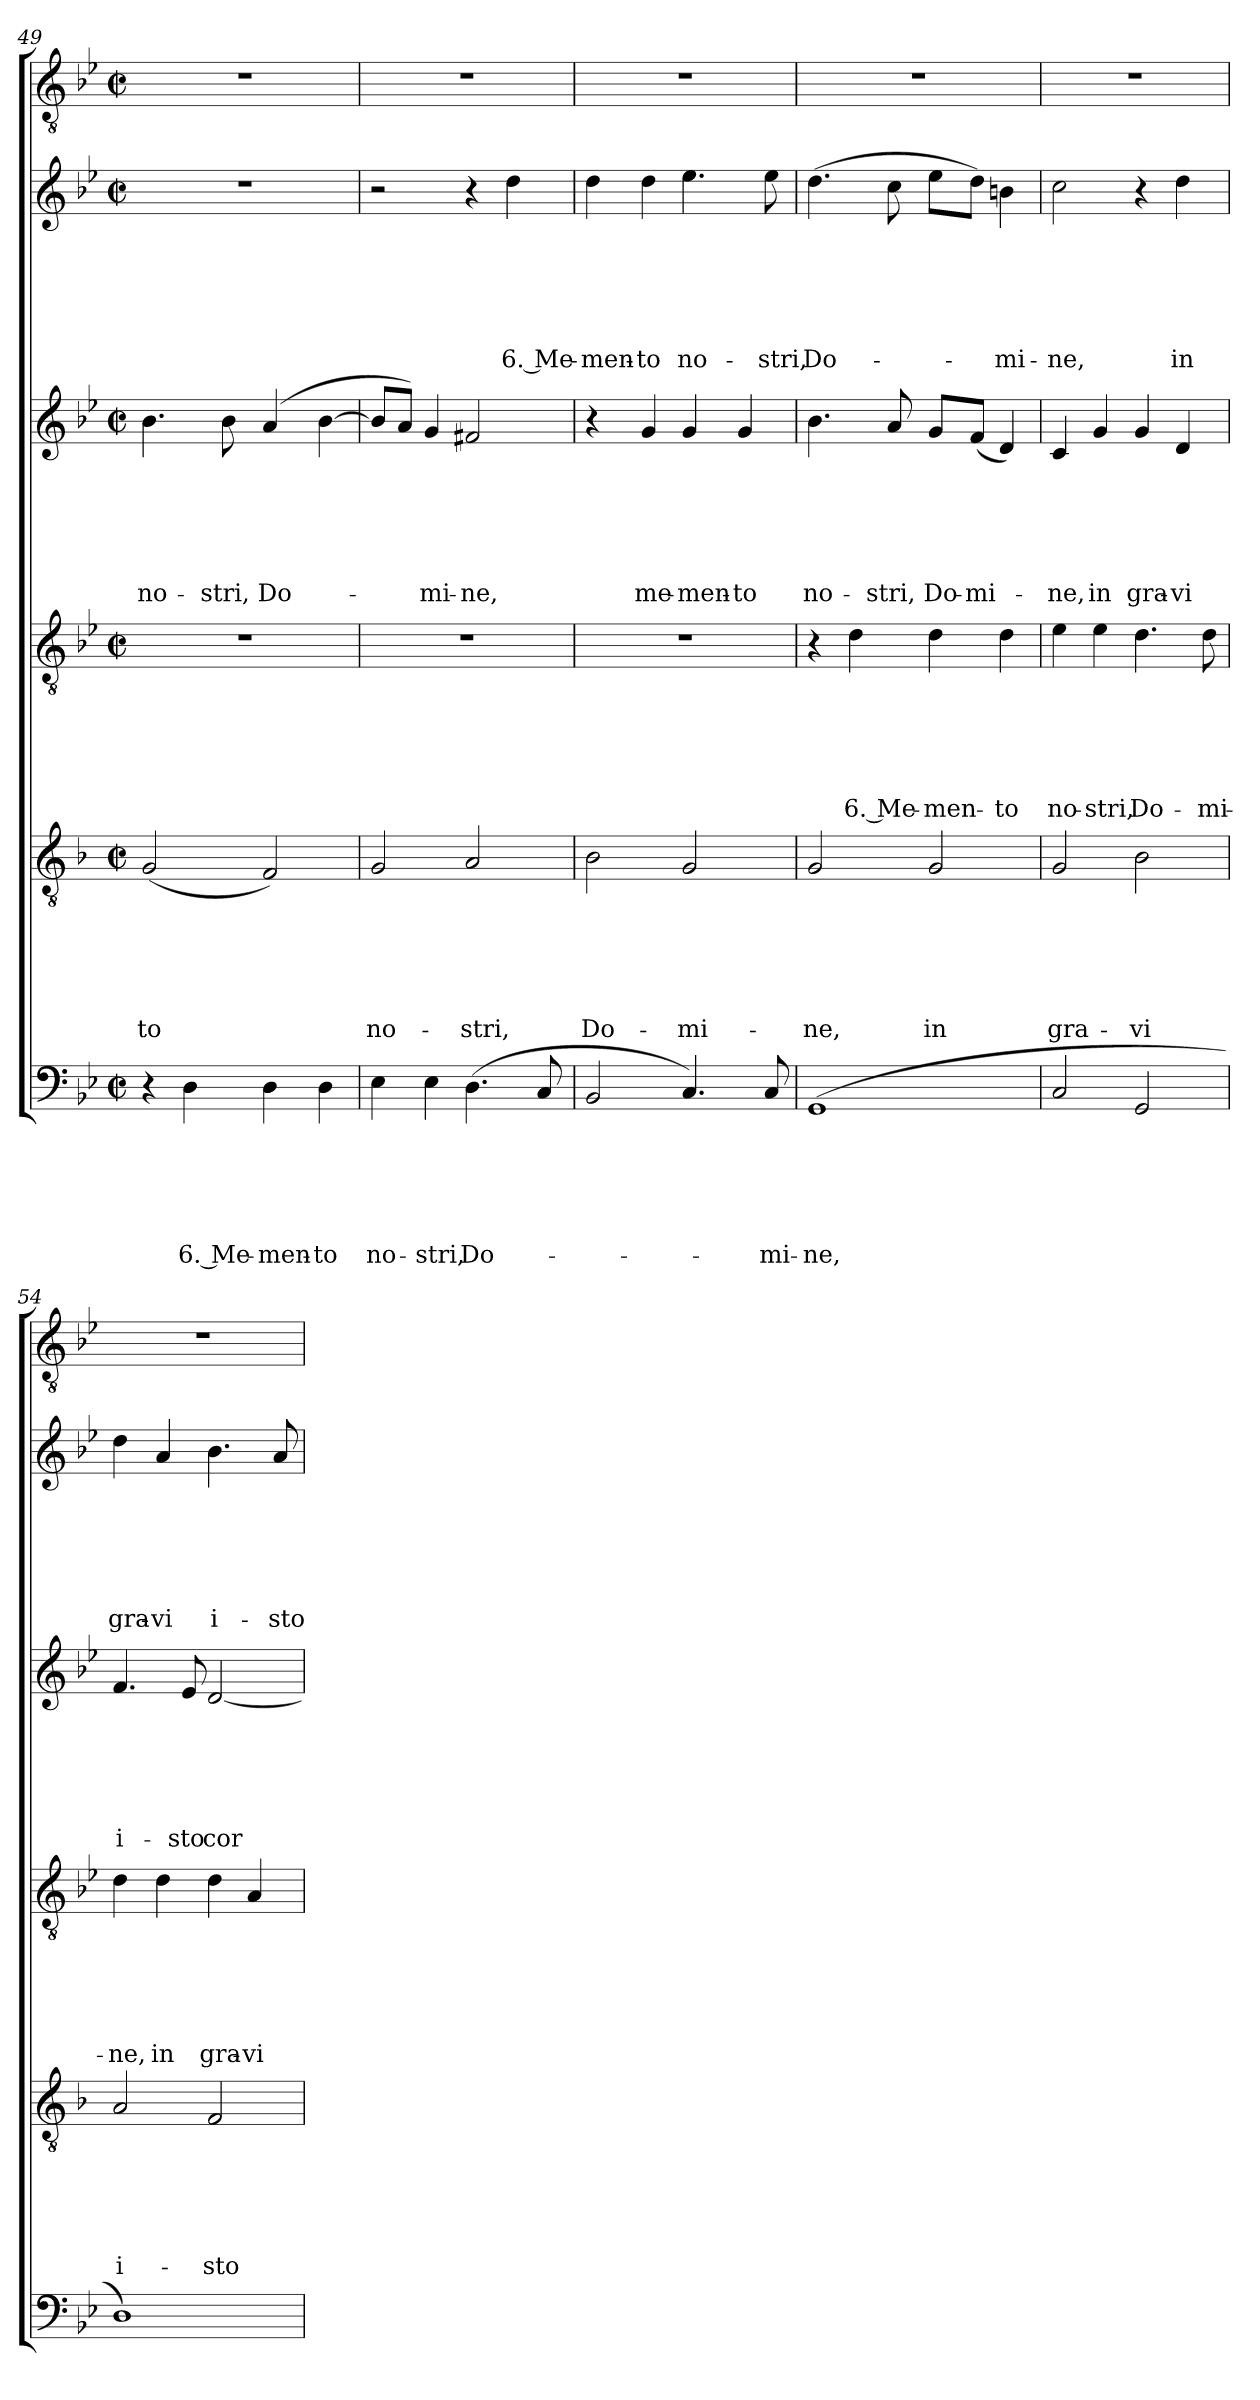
**kern	**text	**text	**text	**text	**text	**text	**kern	**text	**text	**text	**text	**text	**text	**kern	**text	**text	**text	**text	**text	**text	**kern	**text	**text	**text	**text	**text	**text	**kern	**text	**text	**text	**text	**text	**text	**kern
*part6	*part6	*part6	*part6	*part6	*part6	*part6	*part5	*part5	*part5	*part5	*part5	*part5	*part5	*part4	*part4	*part4	*part4	*part4	*part4	*part4	*part3	*part3	*part3	*part3	*part3	*part3	*part3	*part2	*part2	*part2	*part2	*part2	*part2	*part2	*part1
*staff6	*staff6	*staff6	*staff6	*staff6	*staff6	*staff6	*staff5	*staff5	*staff5	*staff5	*staff5	*staff5	*staff5	*staff4	*staff4	*staff4	*staff4	*staff4	*staff4	*staff4	*staff3	*staff3	*staff3	*staff3	*staff3	*staff3	*staff3	*staff2	*staff2	*staff2	*staff2	*staff2	*staff2	*staff2	*staff1
*clefF4	*	*	*	*	*	*	*clefGv2	*	*	*	*	*	*	*clefGv2	*	*	*	*	*	*	*clefG2	*	*	*	*	*	*	*clefG2	*	*	*	*	*	*	*clefGv2
*k[b-e-]	*	*	*	*	*	*	*k[b-]	*	*	*	*	*	*	*k[b-e-]	*	*	*	*	*	*	*k[b-e-]	*	*	*	*	*	*	*k[b-e-]	*	*	*	*	*	*	*k[b-e-]
*g:	*	*	*	*	*	*	*d:	*	*	*	*	*	*	*g:	*	*	*	*	*	*	*g:	*	*	*	*	*	*	*g:	*	*	*	*	*	*	*g:
*M2/2	*	*	*	*	*	*	*M2/2	*	*	*	*	*	*	*M2/2	*	*	*	*	*	*	*M2/2	*	*	*	*	*	*	*M2/2	*	*	*	*	*	*	*M2/2
*met(c|)	*	*	*	*	*	*	*met(c|)	*	*	*	*	*	*	*met(c|)	*	*	*	*	*	*	*met(c|)	*	*	*	*	*	*	*met(c|)	*	*	*	*	*	*	*met(c|)
=49	=49	=49	=49	=49	=49	=49	=49	=49	=49	=49	=49	=49	=49	=49	=49	=49	=49	=49	=49	=49	=49	=49	=49	=49	=49	=49	=49	=49	=49	=49	=49	=49	=49	=49	=49
!	!	!	!	!	!	!	!	!	!	!	!	!	!LO:LY:b	!	!	!	!	!	!	!	!	!	!	!	!	!	!LO:LY:b	!	!	!	!	!	!	!	!
4r	.	.	.	.	.	.	(<2G/	.	.	.	.	.	-to	1r	.	.	.	.	.	.	4.b-\	.	.	.	.	.	no-	1r	.	.	.	.	.	.	1r
!	!	!	!	!	!	!LO:LY:b	!	!	!	!	!	!	!	!	!	!	!	!	!	!	!	!	!	!	!	!	!	!	!	!	!	!	!	!	!
4D\	.	.	.	.	.	6. Me-	.	.	.	.	.	.	.	.	.	.	.	.	.	.	.	.	.	.	.	.	.	.	.	.	.	.	.	.	.
!	!	!	!	!	!	!	!	!	!	!	!	!	!	!	!	!	!	!	!	!	!	!	!	!	!	!	!LO:LY:b	!	!	!	!	!	!	!	!
.	.	.	.	.	.	.	.	.	.	.	.	.	.	.	.	.	.	.	.	.	8b-\	.	.	.	.	.	-stri,	.	.	.	.	.	.	.	.
!	!	!	!	!	!	!LO:LY:b	!	!	!	!	!	!	!	!	!	!	!	!	!	!	!	!	!	!	!	!	!LO:LY:b	!	!	!	!	!	!	!	!
4D\	.	.	.	.	.	-men-	2F/)	.	.	.	.	.	.	.	.	.	.	.	.	.	(>4a/	.	.	.	.	.	Do-	.	.	.	.	.	.	.	.
!	!	!	!	!	!	!LO:LY:b	!	!	!	!	!	!	!	!	!	!	!	!	!	!	!	!	!	!	!	!	!	!	!	!	!	!	!	!	!
4D\	.	.	.	.	.	-to	.	.	.	.	.	.	.	.	.	.	.	.	.	.	[4b-\	.	.	.	.	.	.	.	.	.	.	.	.	.	.
=50	=50	=50	=50	=50	=50	=50	=50	=50	=50	=50	=50	=50	=50	=50	=50	=50	=50	=50	=50	=50	=50	=50	=50	=50	=50	=50	=50	=50	=50	=50	=50	=50	=50	=50	=50
!	!	!	!	!	!	!LO:LY:b	!	!	!	!	!	!	!LO:LY:b	!	!	!	!	!	!	!	!	!	!	!	!	!	!	!	!	!	!	!	!	!	!
4E-\	.	.	.	.	.	no-	2G/	.	.	.	.	.	no-	1r	.	.	.	.	.	.	8b-/L]	.	.	.	.	.	.	2r	.	.	.	.	.	.	1r
.	.	.	.	.	.	.	.	.	.	.	.	.	.	.	.	.	.	.	.	.	8a/J)	.	.	.	.	.	.	.	.	.	.	.	.	.	.
!	!	!	!	!	!	!LO:LY:b	!	!	!	!	!	!	!	!	!	!	!	!	!	!	!	!	!	!	!	!	!LO:LY:b	!	!	!	!	!	!	!	!
4E-\	.	.	.	.	.	-stri,	.	.	.	.	.	.	.	.	.	.	.	.	.	.	4g/	.	.	.	.	.	-mi-	.	.	.	.	.	.	.	.
!	!	!	!	!	!	!LO:LY:b	!	!	!	!	!	!	!LO:LY:b	!	!	!	!	!	!	!	!	!	!	!	!	!	!LO:LY:b	!	!	!	!	!	!	!	!
(>4.D\	.	.	.	.	.	Do-	2A/	.	.	.	.	.	-stri,	.	.	.	.	.	.	.	2f#X/	.	.	.	.	.	-ne,	4r	.	.	.	.	.	.	.
!	!	!	!	!	!	!	!	!	!	!	!	!	!	!	!	!	!	!	!	!	!	!	!	!	!	!	!	!	!	!	!	!	!	!LO:LY:b	!
.	.	.	.	.	.	.	.	.	.	.	.	.	.	.	.	.	.	.	.	.	.	.	.	.	.	.	.	4dd\	.	.	.	.	.	6. Me-	.
8C/	.	.	.	.	.	.	.	.	.	.	.	.	.	.	.	.	.	.	.	.	.	.	.	.	.	.	.	.	.	.	.	.	.	.	.
=51	=51	=51	=51	=51	=51	=51	=51	=51	=51	=51	=51	=51	=51	=51	=51	=51	=51	=51	=51	=51	=51	=51	=51	=51	=51	=51	=51	=51	=51	=51	=51	=51	=51	=51	=51
!	!	!	!	!	!	!	!	!	!	!	!	!	!LO:LY:b	!	!	!	!	!	!	!	!	!	!	!	!	!	!	!	!	!	!	!	!	!LO:LY:b	!
2BB-/	.	.	.	.	.	.	2B-\	.	.	.	.	.	Do-	1r	.	.	.	.	.	.	4r	.	.	.	.	.	.	4dd\	.	.	.	.	.	-men-	1r
!	!	!	!	!	!	!	!	!	!	!	!	!	!	!	!	!	!	!	!	!	!	!	!	!	!	!	!LO:LY:b	!	!	!	!	!	!	!LO:LY:b	!
.	.	.	.	.	.	.	.	.	.	.	.	.	.	.	.	.	.	.	.	.	4g/	.	.	.	.	.	me-	4dd\	.	.	.	.	.	-to	.
!	!	!	!	!	!	!	!	!	!	!	!	!	!LO:LY:b	!	!	!	!	!	!	!	!	!	!	!	!	!	!LO:LY:b	!	!	!	!	!	!	!LO:LY:b	!
4.C/)	.	.	.	.	.	.	2G/	.	.	.	.	.	-mi-	.	.	.	.	.	.	.	4g/	.	.	.	.	.	-men-	4.ee-\	.	.	.	.	.	no-	.
!	!	!	!	!	!	!	!	!	!	!	!	!	!	!	!	!	!	!	!	!	!	!	!	!	!	!	!LO:LY:b	!	!	!	!	!	!	!	!
.	.	.	.	.	.	.	.	.	.	.	.	.	.	.	.	.	.	.	.	.	4g/	.	.	.	.	.	-to	.	.	.	.	.	.	.	.
!	!	!	!	!	!	!LO:LY:b	!	!	!	!	!	!	!	!	!	!	!	!	!	!	!	!	!	!	!	!	!	!	!	!	!	!	!	!LO:LY:b	!
8C/	.	.	.	.	.	-mi-	.	.	.	.	.	.	.	.	.	.	.	.	.	.	.	.	.	.	.	.	.	8ee-\	.	.	.	.	.	-stri,	.
=52	=52	=52	=52	=52	=52	=52	=52	=52	=52	=52	=52	=52	=52	=52	=52	=52	=52	=52	=52	=52	=52	=52	=52	=52	=52	=52	=52	=52	=52	=52	=52	=52	=52	=52	=52
!	!	!	!	!	!	!LO:LY:b	!	!	!	!	!	!	!LO:LY:b	!	!	!	!	!	!	!	!	!	!	!	!	!	!LO:LY:b	!	!	!	!	!	!	!LO:LY:b	!
(>1GG	.	.	.	.	.	-ne,	2G/	.	.	.	.	.	-ne,	4r	.	.	.	.	.	.	4.b-\	.	.	.	.	.	no-	(>4.dd\	.	.	.	.	.	Do-	1r
!	!	!	!	!	!	!	!	!	!	!	!	!	!	!	!	!	!	!	!	!LO:LY:b	!	!	!	!	!	!	!	!	!	!	!	!	!	!	!
.	.	.	.	.	.	.	.	.	.	.	.	.	.	4d\	.	.	.	.	.	6. Me-	.	.	.	.	.	.	.	.	.	.	.	.	.	.	.
!	!	!	!	!	!	!	!	!	!	!	!	!	!	!	!	!	!	!	!	!	!	!	!	!	!	!	!LO:LY:b	!	!	!	!	!	!	!	!
.	.	.	.	.	.	.	.	.	.	.	.	.	.	.	.	.	.	.	.	.	8a/	.	.	.	.	.	-stri,	8cc\	.	.	.	.	.	.	.
!	!	!	!	!	!	!	!	!	!	!	!	!	!LO:LY:b	!	!	!	!	!	!	!LO:LY:b	!	!	!	!	!	!	!LO:LY:b	!	!	!	!	!	!	!	!
.	.	.	.	.	.	.	2G/	.	.	.	.	.	in	4d\	.	.	.	.	.	-men-	8g/L	.	.	.	.	.	Do-	8ee-\L	.	.	.	.	.	.	.
!	!	!	!	!	!	!	!	!	!	!	!	!	!	!	!	!	!	!	!	!	!	!	!	!	!	!	!LO:LY:b	!	!	!	!	!	!	!	!
.	.	.	.	.	.	.	.	.	.	.	.	.	.	.	.	.	.	.	.	.	(<8f/J	.	.	.	.	.	-mi-	8dd\J)	.	.	.	.	.	.	.
!	!	!	!	!	!	!	!	!	!	!	!	!	!	!	!	!	!	!	!	!LO:LY:b	!	!	!	!	!	!	!	!	!	!	!	!	!	!LO:LY:b	!
.	.	.	.	.	.	.	.	.	.	.	.	.	.	4d\	.	.	.	.	.	-to	4d/)	.	.	.	.	.	.	4bn\	.	.	.	.	.	-mi-	.
=53	=53	=53	=53	=53	=53	=53	=53	=53	=53	=53	=53	=53	=53	=53	=53	=53	=53	=53	=53	=53	=53	=53	=53	=53	=53	=53	=53	=53	=53	=53	=53	=53	=53	=53	=53
!	!	!	!	!	!	!	!	!	!	!	!	!	!LO:LY:b	!	!	!	!	!	!	!LO:LY:b	!	!	!	!	!	!	!LO:LY:b	!	!	!	!	!	!	!LO:LY:b	!
2C/	.	.	.	.	.	.	2G/	.	.	.	.	.	gra-	4e-\	.	.	.	.	.	no-	4c/	.	.	.	.	.	-ne,	2cc\	.	.	.	.	.	-ne,	1r
!	!	!	!	!	!	!	!	!	!	!	!	!	!	!	!	!	!	!	!	!LO:LY:b	!	!	!	!	!	!	!LO:LY:b	!	!	!	!	!	!	!	!
.	.	.	.	.	.	.	.	.	.	.	.	.	.	4e-\	.	.	.	.	.	-stri,	4g/	.	.	.	.	.	in	.	.	.	.	.	.	.	.
!	!	!	!	!	!	!	!	!	!	!	!	!	!LO:LY:b	!	!	!	!	!	!	!LO:LY:b	!	!	!	!	!	!	!LO:LY:b	!	!	!	!	!	!	!	!
2GG/	.	.	.	.	.	.	2B-\	.	.	.	.	.	-vi	4.d\	.	.	.	.	.	Do-	4g/	.	.	.	.	.	gra-	4r	.	.	.	.	.	.	.
!	!	!	!	!	!	!	!	!	!	!	!	!	!	!	!	!	!	!	!	!	!	!	!	!	!	!	!LO:LY:b	!	!	!	!	!	!	!LO:LY:b	!
.	.	.	.	.	.	.	.	.	.	.	.	.	.	.	.	.	.	.	.	.	4d/	.	.	.	.	.	-vi	4dd\	.	.	.	.	.	in	.
!	!	!	!	!	!	!	!	!	!	!	!	!	!	!	!	!	!	!	!	!LO:LY:b	!	!	!	!	!	!	!	!	!	!	!	!	!	!	!
.	.	.	.	.	.	.	.	.	.	.	.	.	.	8d\	.	.	.	.	.	-mi-	.	.	.	.	.	.	.	.	.	.	.	.	.	.	.
!!LO:LB:g=z
=54	=54	=54	=54	=54	=54	=54	=54	=54	=54	=54	=54	=54	=54	=54	=54	=54	=54	=54	=54	=54	=54	=54	=54	=54	=54	=54	=54	=54	=54	=54	=54	=54	=54	=54	=54
!	!	!	!	!	!	!	!	!	!	!	!	!	!LO:LY:b	!	!	!	!	!	!	!LO:LY:b	!	!	!	!	!	!	!LO:LY:b	!	!	!	!	!	!	!LO:LY:b	!
1D)	.	.	.	.	.	.	2A/	.	.	.	.	.	i-	4d\	.	.	.	.	.	-ne,	4.f/	.	.	.	.	.	i-	4dd\	.	.	.	.	.	gra-	1r
!	!	!	!	!	!	!	!	!	!	!	!	!	!	!	!	!	!	!	!	!LO:LY:b	!	!	!	!	!	!	!	!	!	!	!	!	!	!LO:LY:b	!
.	.	.	.	.	.	.	.	.	.	.	.	.	.	4d\	.	.	.	.	.	in	.	.	.	.	.	.	.	4a/	.	.	.	.	.	-vi	.
!	!	!	!	!	!	!	!	!	!	!	!	!	!	!	!	!	!	!	!	!	!	!	!	!	!	!	!LO:LY:b	!	!	!	!	!	!	!	!
.	.	.	.	.	.	.	.	.	.	.	.	.	.	.	.	.	.	.	.	.	8e-/	.	.	.	.	.	-sto	.	.	.	.	.	.	.	.
!	!	!	!	!	!	!	!	!	!	!	!	!	!LO:LY:b	!	!	!	!	!	!	!LO:LY:b	!	!	!	!	!	!	!LO:LY:b	!	!	!	!	!	!	!LO:LY:b	!
.	.	.	.	.	.	.	2F/	.	.	.	.	.	-sto	4d\	.	.	.	.	.	gra-	[2d/	.	.	.	.	.	cor-	4.b-\	.	.	.	.	.	i-	.
!	!	!	!	!	!	!	!	!	!	!	!	!	!	!	!	!	!	!	!	!LO:LY:b	!	!	!	!	!	!	!	!	!	!	!	!	!	!	!
.	.	.	.	.	.	.	.	.	.	.	.	.	.	4A/	.	.	.	.	.	-vi	.	.	.	.	.	.	.	.	.	.	.	.	.	.	.
!	!	!	!	!	!	!	!	!	!	!	!	!	!	!	!	!	!	!	!	!	!	!	!	!	!	!	!	!	!	!	!	!	!	!LO:LY:b	!
.	.	.	.	.	.	.	.	.	.	.	.	.	.	.	.	.	.	.	.	.	.	.	.	.	.	.	.	8a/	.	.	.	.	.	-sto	.
=	=	=	=	=	=	=	=	=	=	=	=	=	=	=	=	=	=	=	=	=	=	=	=	=	=	=	=	=	=	=	=	=	=	=	=
*-	*-	*-	*-	*-	*-	*-	*-	*-	*-	*-	*-	*-	*-	*-	*-	*-	*-	*-	*-	*-	*-	*-	*-	*-	*-	*-	*-	*-	*-	*-	*-	*-	*-	*-	*-
